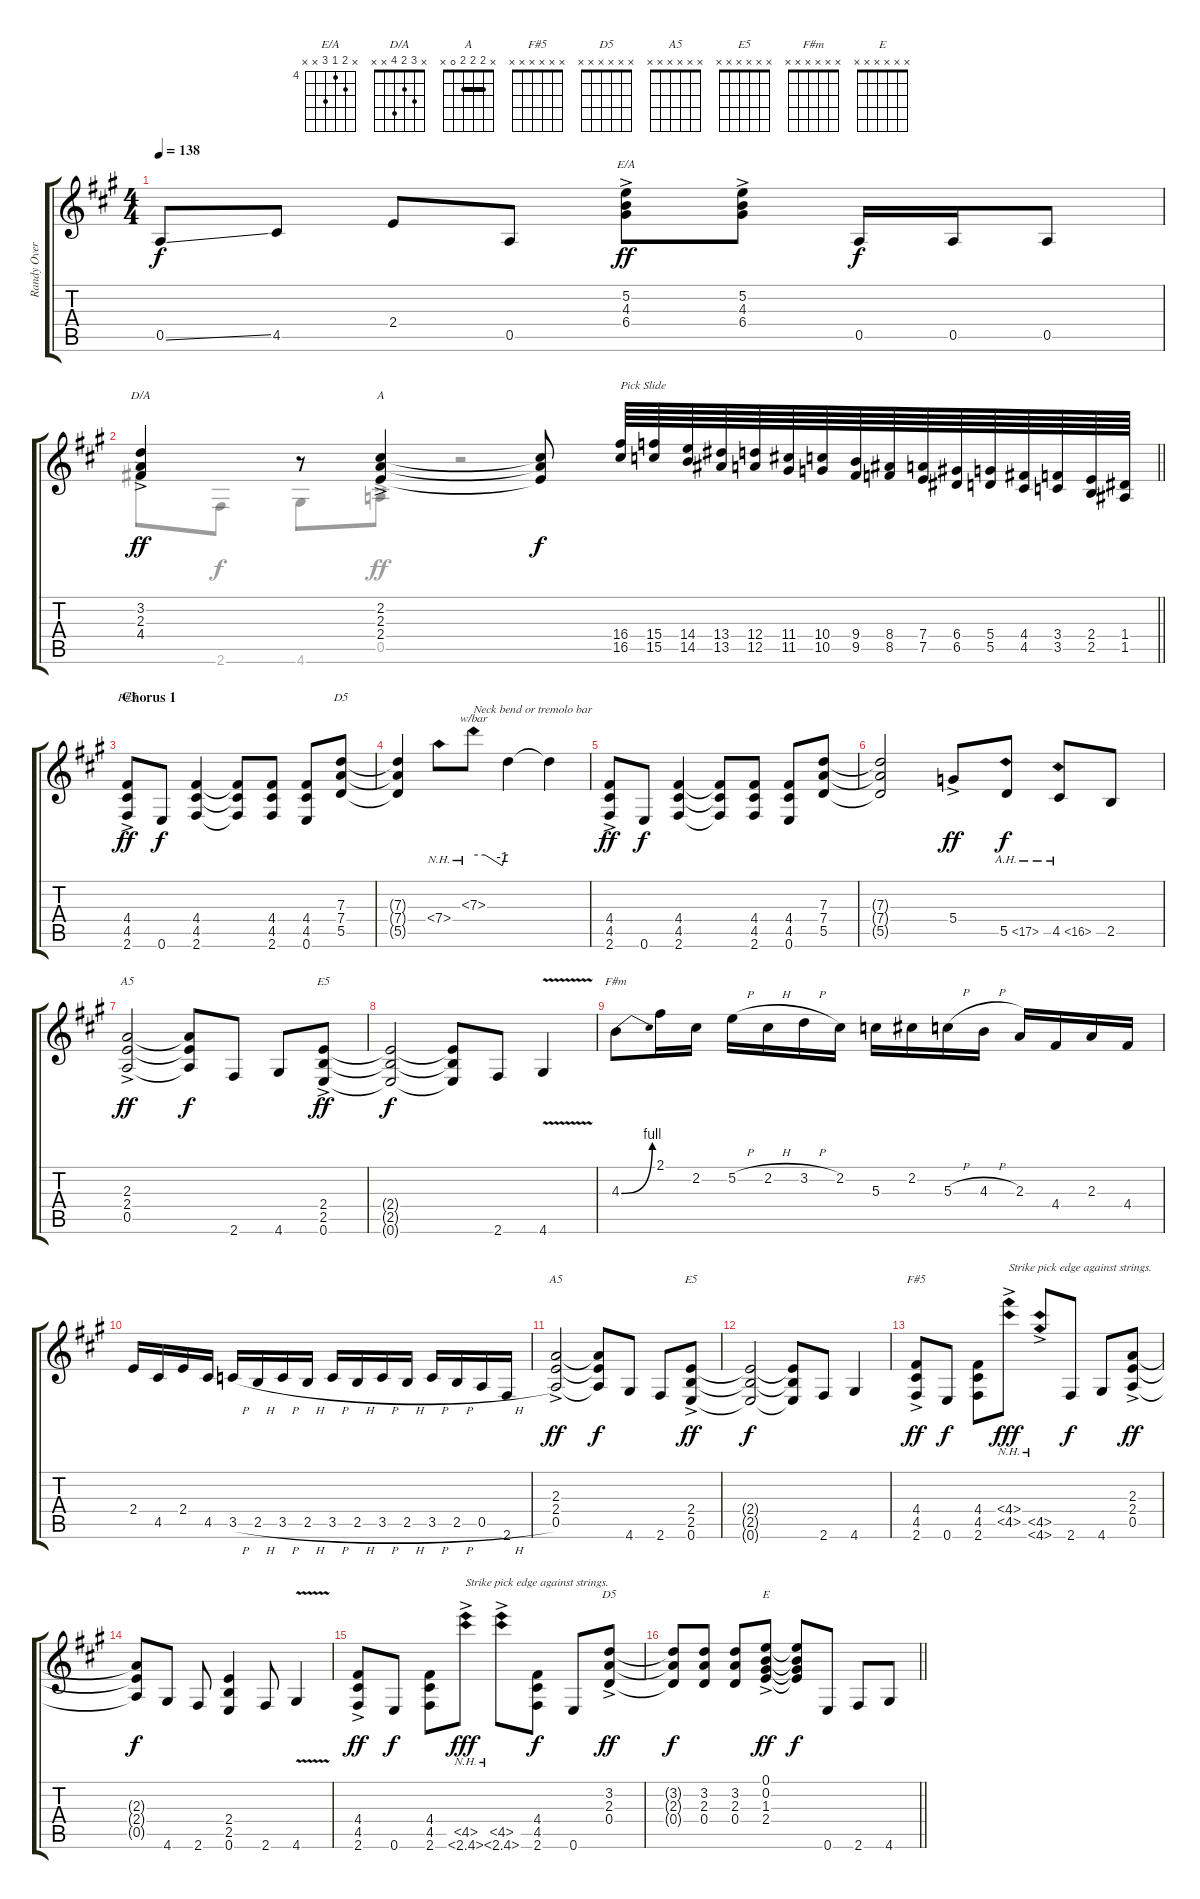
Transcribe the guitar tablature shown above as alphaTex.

\track ("Randy Overdub" "Randy Over") {instrument distortionguitar}
\staff {score tabs}
\tuning (E4 B3 G3 D3 A2 E2) {hide}
\chord ("E/A" x 5 4 6 x x) {firstfret 4}
\chord ("D/A" x 3 2 4 x x)
\chord ("A" x 2 2 2 0 x) {barre 2}
\chord ("F#5" x x x 4 4 2) {barre 4}
\chord ("D5" x x 7 7 5 x) {firstfret 5 barre 7}
\chord ("A5" x x 2 2 0 x) {barre 2}
\chord ("E5" x x x 2 2 0) {barre 2}
\chord ("F#m" x x x x x x)
\chord ("A5" x x x x x x)
\chord ("E5" x x x x x x)
\chord ("F#5" x x x x x x)
\chord ("D5" x x x x x x)
\chord ("E" x x x x x x)
\voice
\ts (4 4)
\tempo 138
\clef g2
\ks a
0.5{ss}.8{dy f} 4.5.8 2.4.8 0.5.8 (5.2{ac} 4.3{ac} 6.4{ac}).8{ch "E/A" dy ff} (5.2{ac} 4.3{ac} 6.4{ac}).8 0.5.16{dy f} 0.5.16 0.5.8 |
\barLineRight lightlight
(3.2{ac} 2.3{ac} 4.4{ac}).4{ch "D/A" dy ff} r.8 (2.2{ac} 2.3{ac} 2.4{ac}).4{ch "A"} (2.2{t} 2.3{t} 2.4{t}).8{dy f} (16.4 16.5).64{txt "Pick Slide"} (15.4 15.5).64 (14.4 14.5).64 (13.4 13.5).64 (12.4 12.5).64 (11.4 11.5).64 (10.4 10.5).64 (9.4 9.5).64 (8.4 8.5).64 (7.4 7.5).64 (6.4 6.5).64 (5.4 5.5).64 (4.4 4.5).64 (3.4 3.5).64 (2.4 2.5).64 (1.4 1.5).64 |
\section ("" "Chorus 1")
(4.4{ac} 4.5{ac} 2.6{ac}).8{ch "F#5" dy ff} 0.6.8{dy f} (4.4 4.5 2.6).4 (4.4{t} 4.5{t} 2.6{t}).8 (4.4 4.5 2.6).8 (4.4 4.5 0.6).8 (7.3 7.4 5.5).8{ch "D5"} |
(7.3{t} 7.4{t} 5.5{t}).4 7.4{nh}.8 7.3{nh}.8{tbe (custom default 0 0 20 0 50 -4 55 0 60 0) txt "Neck bend or tremolo bar"} 7.3{t}.4 7.3{t}.4 |
(4.4{ac} 4.5{ac} 2.6{ac}).8{dy ff} 0.6.8{dy f} (4.4 4.5 2.6).4 (4.4{t} 4.5{t} 2.6{t}).8 (4.4 4.5 2.6).8 (4.4 4.5 0.6).8 (7.3 7.4 5.5).8 |
(7.3{t} 7.4{t} 5.5{t}).2 5.4{ac}.8{dy ff} 5.5{ah 12}.8{dy f} 4.5{ah 12}.8 2.5.8 |
(2.3{ac} 2.4{ac} 0.5{ac}).2{ch "A5" dy ff} (2.3{t} 2.4{t} 0.5{t}).8{dy f} 2.6.8 4.6.8 (2.4{ac} 2.5{ac} 0.6{ac}).8{ch "E5" dy ff} |
(2.4{t} 2.5{t} 0.6{t}).2{dy f} (2.4{t} 2.5{t} 0.6{t}).8 2.6.8 4.6{v}.4 |
4.3{be (bend 0 0 60 4)}.8{ch "F#m"} 2.1.16 2.2.16 5.2{h}.16 2.2{h}.16 3.2{h}.16 2.2.16 5.3.16 2.2.16 5.3{h}.16 4.3{h}.16 2.3.16 4.4.16 2.3.16 4.4.16 |
2.4.16 4.5.16 2.4.16 4.5.16 3.5{h}.16 2.5{h}.16 3.5{h}.16 2.5{h}.16 3.5{h}.16 2.5{h}.16 3.5{h}.16 2.5{h}.16 3.5{h}.16 2.5{h}.16 0.5{h}.16 2.6.16 |
(2.3{ac} 2.4{ac} 0.5{ac}).2{ch "A5" dy ff} (2.3{t} 2.4{t} 0.5{t}).8{dy f} 4.6.8 2.6.8 (2.4{ac} 2.5{ac} 0.6{ac}).8{ch "E5" dy ff} |
(2.4{t} 2.5{t} 0.6{t}).2{dy f} (2.4{t} 2.5{t} 0.6{t}).8 2.6.8 4.6.4 |
(4.4{ac} 4.5{ac} 2.6{ac}).8{ch "F#5" dy ff} 0.6.8{dy f} (4.4 4.5 2.6).8 (4.4{nh ac} 4.5{nh ac}).8{txt "Strike pick edge against strings." dy fff} (4.5{nh ac} 4.6{nh ac}).8 2.6.8{dy f} 4.6.8 (2.3{ac} 2.4{ac} 0.5{ac}).8{dy ff} |
(2.3{t} 2.4{t} 0.5{t}).8{dy f} 4.6.8 2.6.8 (2.4 2.5 0.6).4 2.6.8 4.6{v}.4 |
(4.4{ac} 4.5{ac} 2.6{ac}).8{dy ff} 0.6.8{dy f} (4.4 4.5 2.6).8 (4.5{nh ac} 2.6{nh ac}).8{txt "Strike pick edge against strings." dy fff} (4.5{nh ac} 2.6{nh ac}).8 (4.4 4.5 2.6).8{dy f} 0.6.8 (3.2{ac} 2.3{ac} 0.4{ac}).8{ch "D5" dy ff} |
\barLineRight lightlight
(3.2{t} 2.3{t} 0.4{t}).8{dy f} (3.2 2.3 0.4).8 (3.2 2.3 0.4).8 (0.1{ac} 0.2{ac} 1.3{ac} 2.4{ac}).8{ch "E" dy ff} (0.1{t} 0.2{t} 1.3{t} 2.4{t}).8{dy f} 0.6.8 2.6.8 4.6.8
\voice
\clef g2
\ottava regular
\simile none
\ks a
|
\barLineRight lightlight
4.4{ac}.8{dy ff} 2.6.8{dy f} 4.6.8 0.5{ac}.8{dy ff} r.2 |
|
|
|
|
|
|
|
|
|
|
|
|
|
\barLineRight lightlight
